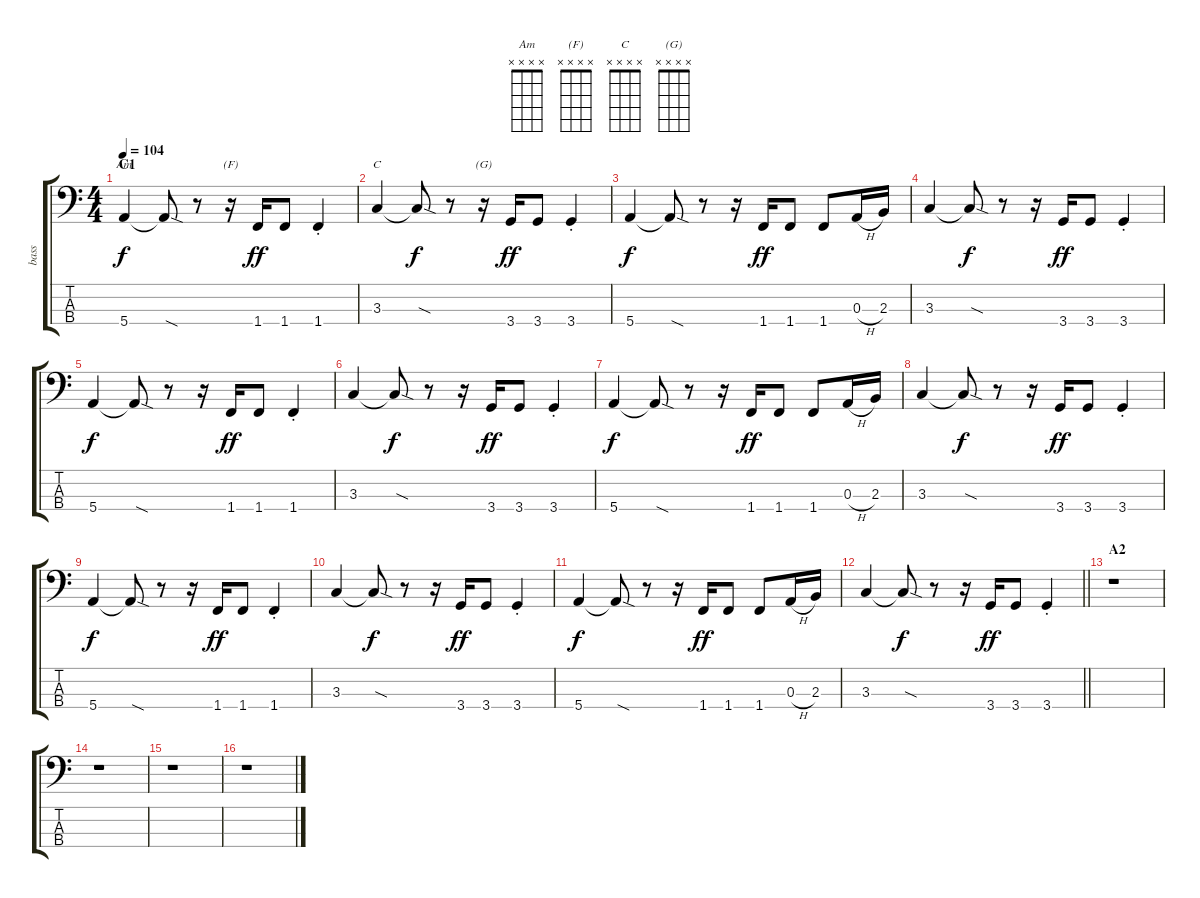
\track ("bass" "bass") {instrument electricbassfinger}
\staff {score tabs}
\tuning (G2 D2 A1 E1) {hide}
\chord ("Am" x x x x)
\chord ("(F)" x x x x)
\chord ("C" x x x x)
\chord ("(G)" x x x x)
\ts (4 4)
\section ("" "C1")
\tempo 104
\clef f4
\ks c
5.4.4{ch "Am" dy f} 5.4{sod t}.8 r.8 r.16{ch "(F)"} 1.4.16{dy ff} 1.4.8 1.4{st}.4 |
3.3.4{ch "C"} 3.3{sod t}.8{dy f} r.8 r.16{ch "(G)"} 3.4.16{dy ff} 3.4.8 3.4{st}.4 |
5.4.4{dy f} 5.4{sod t}.8 r.8 r.16 1.4.16{dy ff} 1.4.8 1.4.8 0.3{h}.16 2.3.16 |
3.3.4 3.3{sod t}.8{dy f} r.8 r.16 3.4.16{dy ff} 3.4.8 3.4{st}.4 |
5.4.4{dy f} 5.4{sod t}.8 r.8 r.16 1.4.16{dy ff} 1.4.8 1.4{st}.4 |
3.3.4 3.3{sod t}.8{dy f} r.8 r.16 3.4.16{dy ff} 3.4.8 3.4{st}.4 |
5.4.4{dy f} 5.4{sod t}.8 r.8 r.16 1.4.16{dy ff} 1.4.8 1.4.8 0.3{h}.16 2.3.16 |
3.3.4 3.3{sod t}.8{dy f} r.8 r.16 3.4.16{dy ff} 3.4.8 3.4{st}.4 |
5.4.4{dy f} 5.4{sod t}.8 r.8 r.16 1.4.16{dy ff} 1.4.8 1.4{st}.4 |
3.3.4 3.3{sod t}.8{dy f} r.8 r.16 3.4.16{dy ff} 3.4.8 3.4{st}.4 |
5.4.4{dy f} 5.4{sod t}.8 r.8 r.16 1.4.16{dy ff} 1.4.8 1.4.8 0.3{h}.16 2.3.16 |
\barLineRight lightlight
3.3.4 3.3{sod t}.8{dy f} r.8 r.16 3.4.16{dy ff} 3.4.8 3.4{st}.4 |
\section ("" "A2")
r.1 |
r.1 |
r.1 |
r.1
